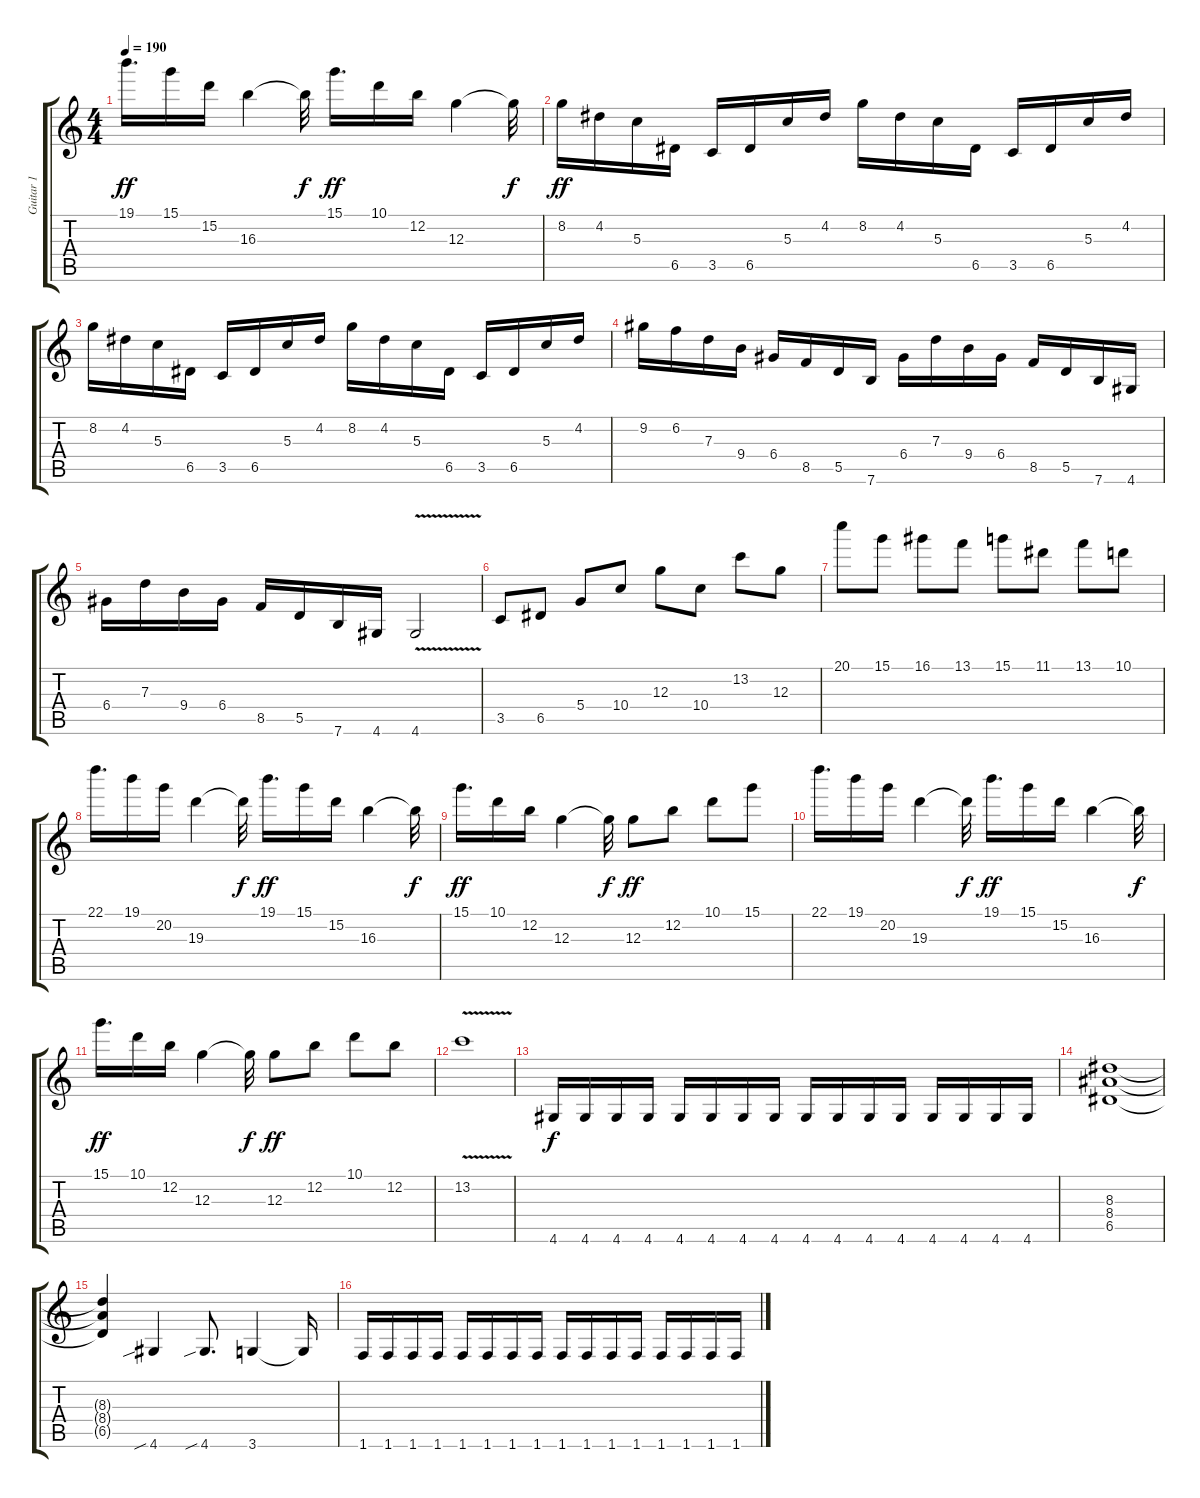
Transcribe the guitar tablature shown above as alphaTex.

\track ("Guitar 1" "Guitar 1") {instrument distortionguitar}
\staff {score tabs}
\tuning (E4 B3 G3 D3 A2 E2) {hide}
\ts (4 4)
\tempo 190
\clef g2
\ks c
19.1.16{d dy ff} 15.1.16 15.2.16 16.3.4 16.3{t}.32{dy f} 15.1.16{d dy ff} 10.1.16 12.2.16 12.3.4 12.3{t}.32{dy f} |
8.2.16{dy ff} 4.2.16 5.3.16 6.5.16 3.5.16 6.5.16 5.3.16 4.2.16 8.2.16 4.2.16 5.3.16 6.5.16 3.5.16 6.5.16 5.3.16 4.2.16 |
8.2.16 4.2.16 5.3.16 6.5.16 3.5.16 6.5.16 5.3.16 4.2.16 8.2.16 4.2.16 5.3.16 6.5.16 3.5.16 6.5.16 5.3.16 4.2.16 |
9.2.16 6.2.16 7.3.16 9.4.16 6.4.16 8.5.16 5.5.16 7.6.16 6.4.16 7.3.16 9.4.16 6.4.16 8.5.16 5.5.16 7.6.16 4.6.16 |
6.4.16 7.3.16 9.4.16 6.4.16 8.5.16 5.5.16 7.6.16 4.6.16 4.6{v}.2 |
3.5.8 6.5.8 5.4.8 10.4.8 12.3.8 10.4.8 13.2.8 12.3.8 |
20.1.8 15.1.8 16.1.8 13.1.8 15.1.8 11.1.8 13.1.8 10.1.8 |
22.1.16{d} 19.1.16 20.2.16 19.3.4 19.3{t}.32{dy f} 19.1.16{d dy ff} 15.1.16 15.2.16 16.3.4 16.3{t}.32{dy f} |
15.1.16{d dy ff} 10.1.16 12.2.16 12.3.4 12.3{t}.32{dy f} 12.3.8{dy ff} 12.2.8 10.1.8 15.1.8 |
22.1.16{d} 19.1.16 20.2.16 19.3.4 19.3{t}.32{dy f} 19.1.16{d dy ff} 15.1.16 15.2.16 16.3.4 16.3{t}.32{dy f} |
15.1.16{d dy ff} 10.1.16 12.2.16 12.3.4 12.3{t}.32{dy f} 12.3.8{dy ff} 12.2.8 10.1.8 12.2.8 |
13.2{v}.1 |
4.6.16{dy f} 4.6.16 4.6.16 4.6.16 4.6.16 4.6.16 4.6.16 4.6.16 4.6.16 4.6.16 4.6.16 4.6.16 4.6.16 4.6.16 4.6.16 4.6.16 |
(8.3 8.4 6.5).1 |
(8.3{t} 8.4{t} 6.5{t}).4 4.6{sib}.4 4.6{sib}.8{d} 3.6.4 3.6{t}.16 |
1.6.16 1.6.16 1.6.16 1.6.16 1.6.16 1.6.16 1.6.16 1.6.16 1.6.16 1.6.16 1.6.16 1.6.16 1.6.16 1.6.16 1.6.16 1.6.16
